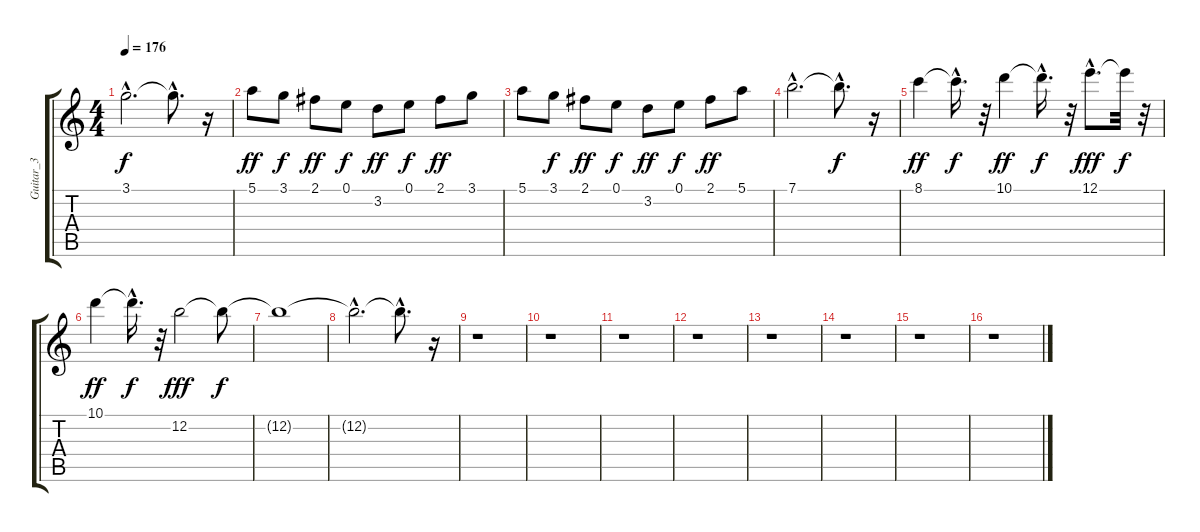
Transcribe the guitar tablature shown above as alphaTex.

\track ("Guitar_3" "Guitar_3") {instrument distortionguitar}
\staff {score tabs}
\tuning (E4 B3 G3 D3 A2 E2) {hide}
\ts (4 4)
\tempo 176
\clef g2
\ks c
3.1{hac t}.2{d dy f} 3.1{hac t}.8{d} r.16 |
5.1.8{dy ff} 3.1.8{dy f} 2.1.8{dy ff} 0.1.8{dy f} 3.2.8{dy ff} 0.1.8{dy f} 2.1.8{dy ff} 3.1.8 |
5.1.8 3.1.8{dy f} 2.1.8{dy ff} 0.1.8{dy f} 3.2.8{dy ff} 0.1.8{dy f} 2.1.8{dy ff} 5.1.8 |
7.1{hac}.2{d} 7.1{hac t}.8{d dy f} r.16 |
8.1.4{dy ff} 8.1{hac t}.16{d dy f} r.32 10.1.4{dy ff} 10.1{hac t}.16{d dy f} r.32 12.1{hac}.8{d dy fff} 12.1{t}.32{dy f} r.32 |
10.1.4{dy ff} 10.1{hac t}.16{d dy f} r.32 12.2.2{dy fff} 12.2{t}.8{dy f} |
12.2{t}.1 |
12.2{hac t}.2{d} 12.2{hac t}.8{d} r.16 |
r.1 |
r.1 |
r.1 |
r.1 |
r.1 |
r.1 |
r.1 |
r.1
